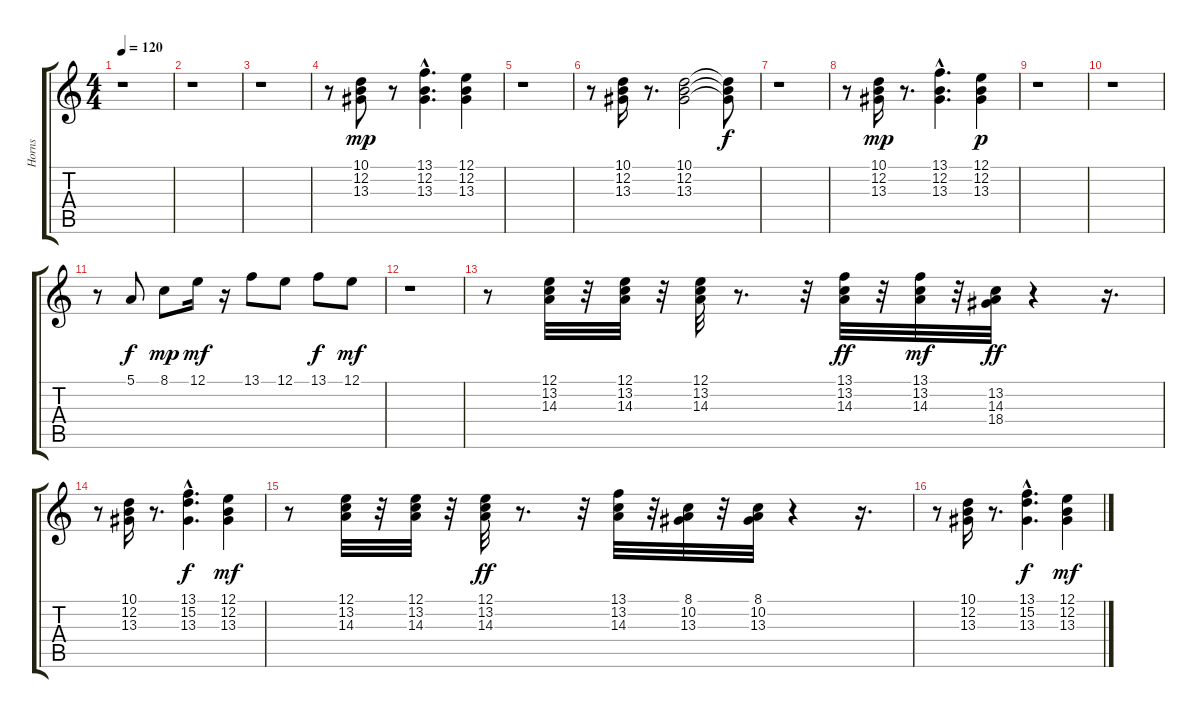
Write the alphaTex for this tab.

\track ("Horns" "Horns") {instrument brasssection}
\staff {score tabs}
\tuning (E4 B3 G3 D3 A2 E2) {hide}
\ts (4 4)
\tempo 120
\clef g2
\ks c
r.1{dy f} |
r.1 |
r.1 |
r.8 (10.1 12.2 13.3).8{dy mp} r.8 (13.1{hac} 12.2{hac} 13.3{hac}).4{d} (12.1 12.2 13.3).4 |
r.1 |
r.8 (10.1 12.2 13.3).16 r.8{d} (10.1 12.2 13.3).2 (10.1{t} 12.2{t} 13.3{t}).8{dy f} |
r.1 |
r.8 (10.1 12.2 13.3).16{dy mp} r.8{d} (13.1{hac} 12.2 13.3{hac}).4{d} (12.1 12.2 13.3).4{dy p} |
r.1 |
r.1 |
r.8 5.1.8{dy f} 8.1.8{dy mp} 12.1.16{dy mf} r.16 13.1.8 12.1.8 13.1.8{dy f} 12.1.8{dy mf} |
r.1 |
r.8 (12.1 13.2 14.3).32 r.32 (12.1 13.2 14.3).32 r.32 (12.1 13.2 14.3).32 r.8{d} r.32 (13.1 13.2 14.3).32{dy ff} r.32 (13.1 13.2 14.3).32{dy mf} r.32 (13.2 14.3 18.4).32{dy ff} r.4 r.16{d} |
r.8 (10.1 12.2 13.3).16 r.8{d} (13.1{hac} 15.2{hac} 13.3{hac}).4{d dy f} (12.1 12.2 13.3).4{dy mf} |
r.8 (12.1 13.2 14.3).32 r.32 (12.1 13.2 14.3).32 r.32 (12.1 13.2 14.3).32{dy ff} r.8{d} r.32 (13.1 13.2 14.3).32 r.32 (8.1 10.2 13.3).32 r.32 (8.1 10.2 13.3).32 r.4 r.16{d} |
r.8 (10.1 12.2 13.3).16 r.8{d} (13.1{hac} 15.2 13.3{hac}).4{d dy f} (12.1 12.2 13.3).4{dy mf}
